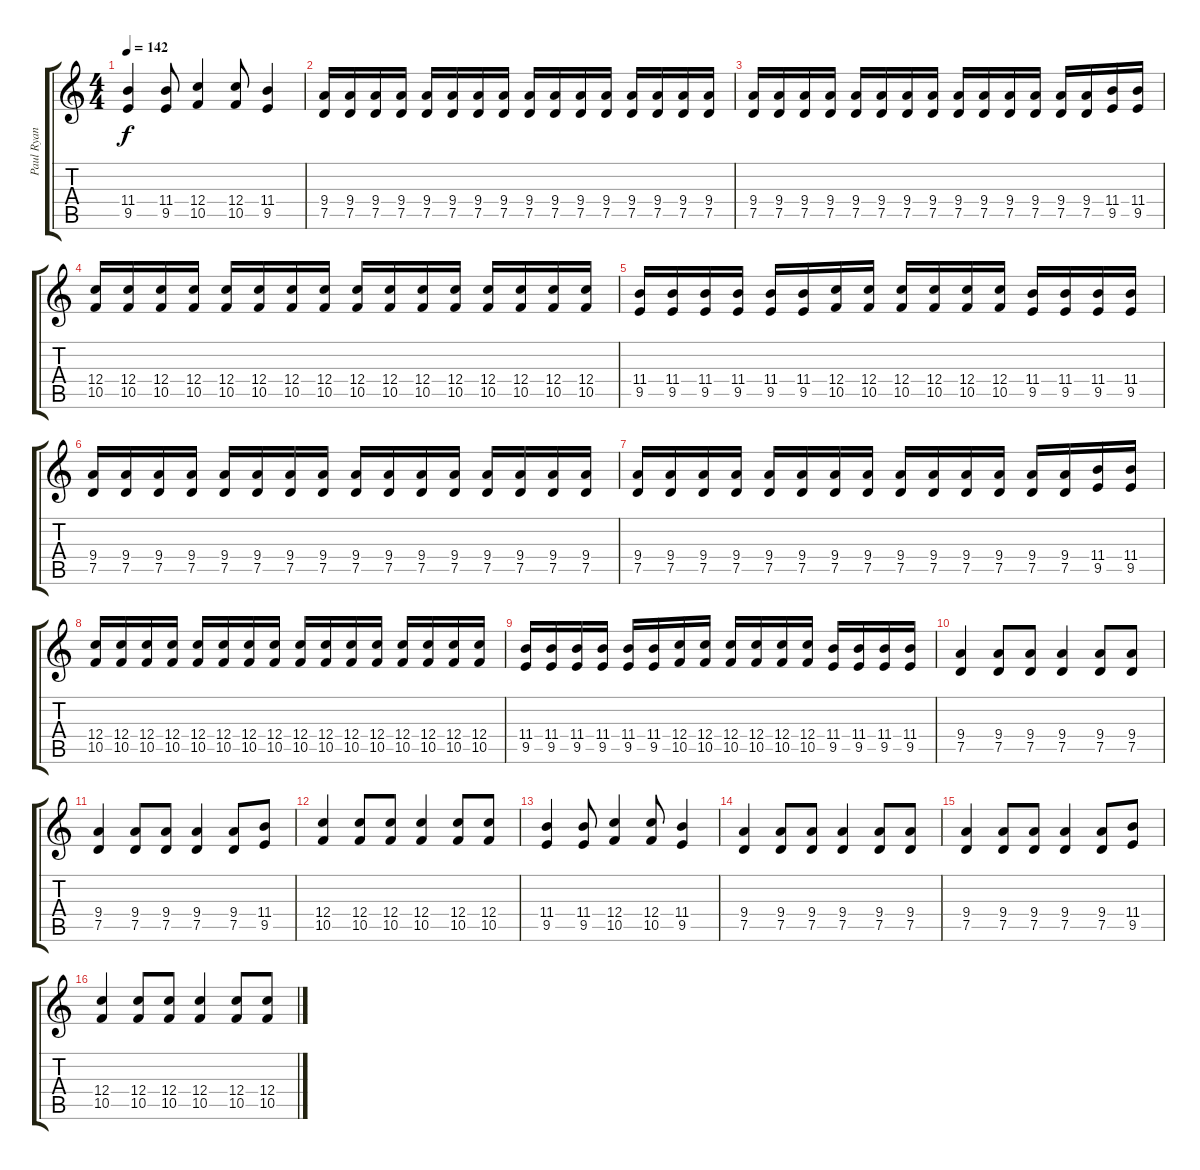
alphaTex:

\track ("Paul Ryan (Guitar)" "Paul Ryan ") {instrument distortionguitar}
\staff {score tabs}
\tuning (D4 A3 F3 C3 G2 D2) {hide}
\ts (4 4)
\tempo 142
\clef g2
\ks c
(11.4 9.5).4{dy f} (11.4 9.5).8 (12.4 10.5).4 (12.4 10.5).8 (11.4 9.5).4 |
(9.4 7.5).16 (9.4 7.5).16 (9.4 7.5).16 (9.4 7.5).16 (9.4 7.5).16 (9.4 7.5).16 (9.4 7.5).16 (9.4 7.5).16 (9.4 7.5).16 (9.4 7.5).16 (9.4 7.5).16 (9.4 7.5).16 (9.4 7.5).16 (9.4 7.5).16 (9.4 7.5).16 (9.4 7.5).16 |
(9.4 7.5).16 (9.4 7.5).16 (9.4 7.5).16 (9.4 7.5).16 (9.4 7.5).16 (9.4 7.5).16 (9.4 7.5).16 (9.4 7.5).16 (9.4 7.5).16 (9.4 7.5).16 (9.4 7.5).16 (9.4 7.5).16 (9.4 7.5).16 (9.4 7.5).16 (11.4 9.5).16 (11.4 9.5).16 |
(12.4 10.5).16 (12.4 10.5).16 (12.4 10.5).16 (12.4 10.5).16 (12.4 10.5).16 (12.4 10.5).16 (12.4 10.5).16 (12.4 10.5).16 (12.4 10.5).16 (12.4 10.5).16 (12.4 10.5).16 (12.4 10.5).16 (12.4 10.5).16 (12.4 10.5).16 (12.4 10.5).16 (12.4 10.5).16 |
(11.4 9.5).16 (11.4 9.5).16 (11.4 9.5).16 (11.4 9.5).16 (11.4 9.5).16 (11.4 9.5).16 (12.4 10.5).16 (12.4 10.5).16 (12.4 10.5).16 (12.4 10.5).16 (12.4 10.5).16 (12.4 10.5).16 (11.4 9.5).16 (11.4 9.5).16 (11.4 9.5).16 (11.4 9.5).16 |
(9.4 7.5).16 (9.4 7.5).16 (9.4 7.5).16 (9.4 7.5).16 (9.4 7.5).16 (9.4 7.5).16 (9.4 7.5).16 (9.4 7.5).16 (9.4 7.5).16 (9.4 7.5).16 (9.4 7.5).16 (9.4 7.5).16 (9.4 7.5).16 (9.4 7.5).16 (9.4 7.5).16 (9.4 7.5).16 |
(9.4 7.5).16 (9.4 7.5).16 (9.4 7.5).16 (9.4 7.5).16 (9.4 7.5).16 (9.4 7.5).16 (9.4 7.5).16 (9.4 7.5).16 (9.4 7.5).16 (9.4 7.5).16 (9.4 7.5).16 (9.4 7.5).16 (9.4 7.5).16 (9.4 7.5).16 (11.4 9.5).16 (11.4 9.5).16 |
(12.4 10.5).16 (12.4 10.5).16 (12.4 10.5).16 (12.4 10.5).16 (12.4 10.5).16 (12.4 10.5).16 (12.4 10.5).16 (12.4 10.5).16 (12.4 10.5).16 (12.4 10.5).16 (12.4 10.5).16 (12.4 10.5).16 (12.4 10.5).16 (12.4 10.5).16 (12.4 10.5).16 (12.4 10.5).16 |
(11.4 9.5).16 (11.4 9.5).16 (11.4 9.5).16 (11.4 9.5).16 (11.4 9.5).16 (11.4 9.5).16 (12.4 10.5).16 (12.4 10.5).16 (12.4 10.5).16 (12.4 10.5).16 (12.4 10.5).16 (12.4 10.5).16 (11.4 9.5).16 (11.4 9.5).16 (11.4 9.5).16 (11.4 9.5).16 |
(9.4 7.5).4 (9.4 7.5).8 (9.4 7.5).8 (9.4 7.5).4 (9.4 7.5).8 (9.4 7.5).8 |
(9.4 7.5).4 (9.4 7.5).8 (9.4 7.5).8 (9.4 7.5).4 (9.4 7.5).8 (11.4 9.5).8 |
(12.4 10.5).4 (12.4 10.5).8 (12.4 10.5).8 (12.4 10.5).4 (12.4 10.5).8 (12.4 10.5).8 |
(11.4 9.5).4 (11.4 9.5).8 (12.4 10.5).4 (12.4 10.5).8 (11.4 9.5).4 |
(9.4 7.5).4 (9.4 7.5).8 (9.4 7.5).8 (9.4 7.5).4 (9.4 7.5).8 (9.4 7.5).8 |
(9.4 7.5).4 (9.4 7.5).8 (9.4 7.5).8 (9.4 7.5).4 (9.4 7.5).8 (11.4 9.5).8 |
(12.4 10.5).4 (12.4 10.5).8 (12.4 10.5).8 (12.4 10.5).4 (12.4 10.5).8 (12.4 10.5).8
